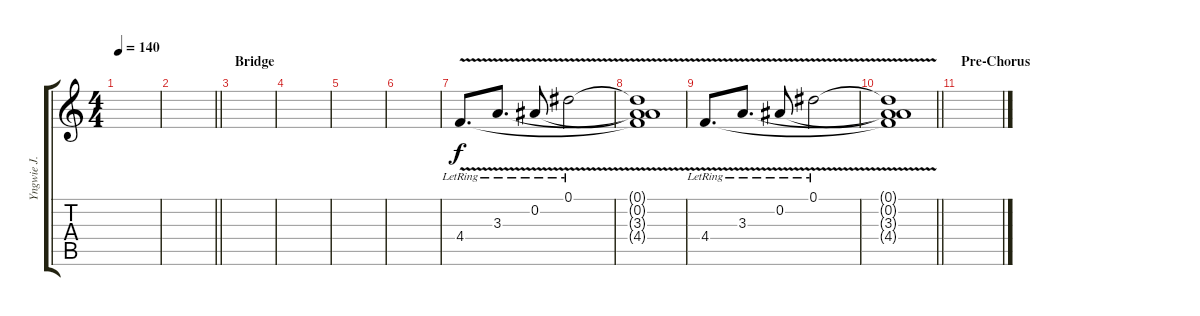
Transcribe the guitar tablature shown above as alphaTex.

\track ("Yngwie J. Malmsteen" "Yngwie J. ") {instrument overdrivenguitar}
\staff {score tabs}
\tuning (Eb4 Bb3 Gb3 Db3 Ab2 Eb2) {hide}
\ts (4 4)
\tempo 140
\clef g2
\ks c
|
\barLineRight lightlight
|
\section ("" "Bridge")
|
|
|
|
4.4{v lr}.8{d} 3.3{v lr}.8{d} 0.2{v lr}.8 0.1{v lr}.2 |
(0.1{t} 0.2{t} 3.3{t} 4.4{t}).1 |
4.4{v lr}.8{d} 3.3{v lr}.8{d} 0.2{v lr}.8 0.1{v lr}.2 |
\barLineRight lightlight
(0.1{t} 0.2{t} 3.3{t} 4.4{t}).1 |
\section ("" "Pre-Chorus")
